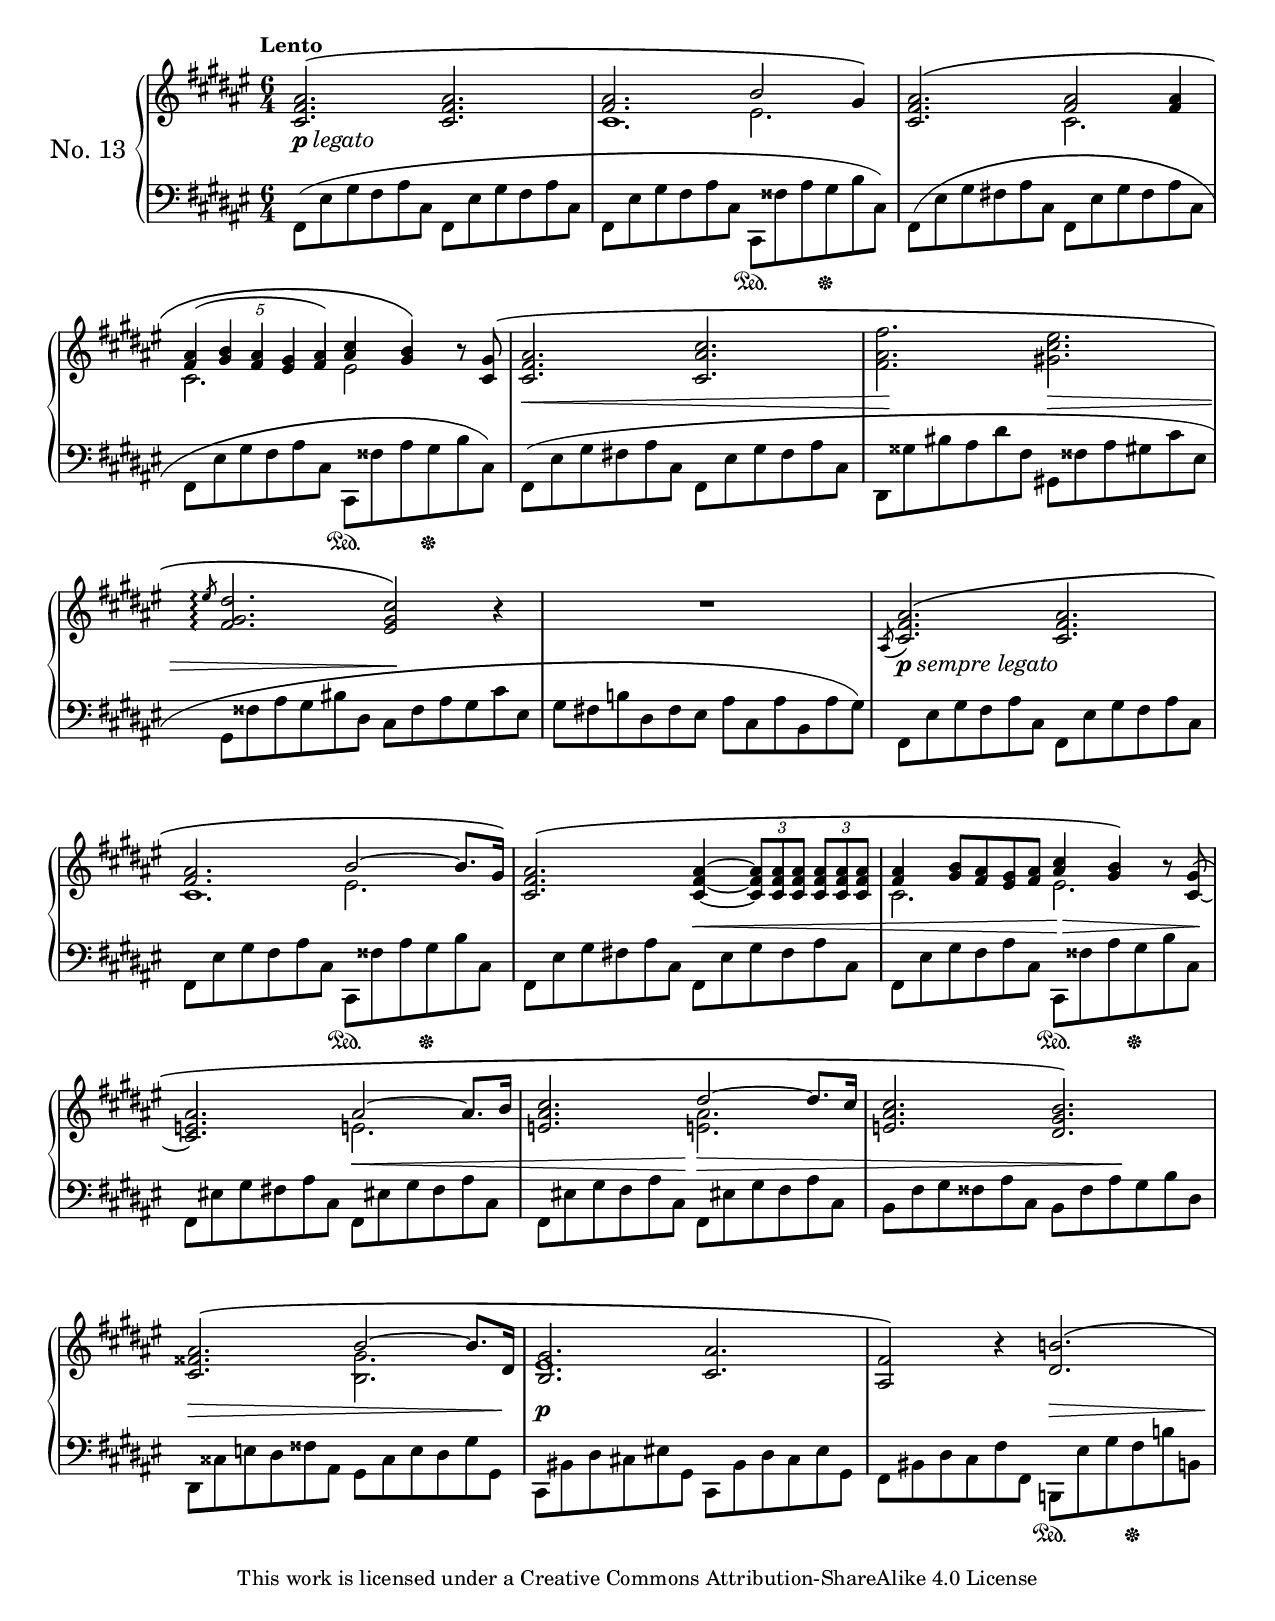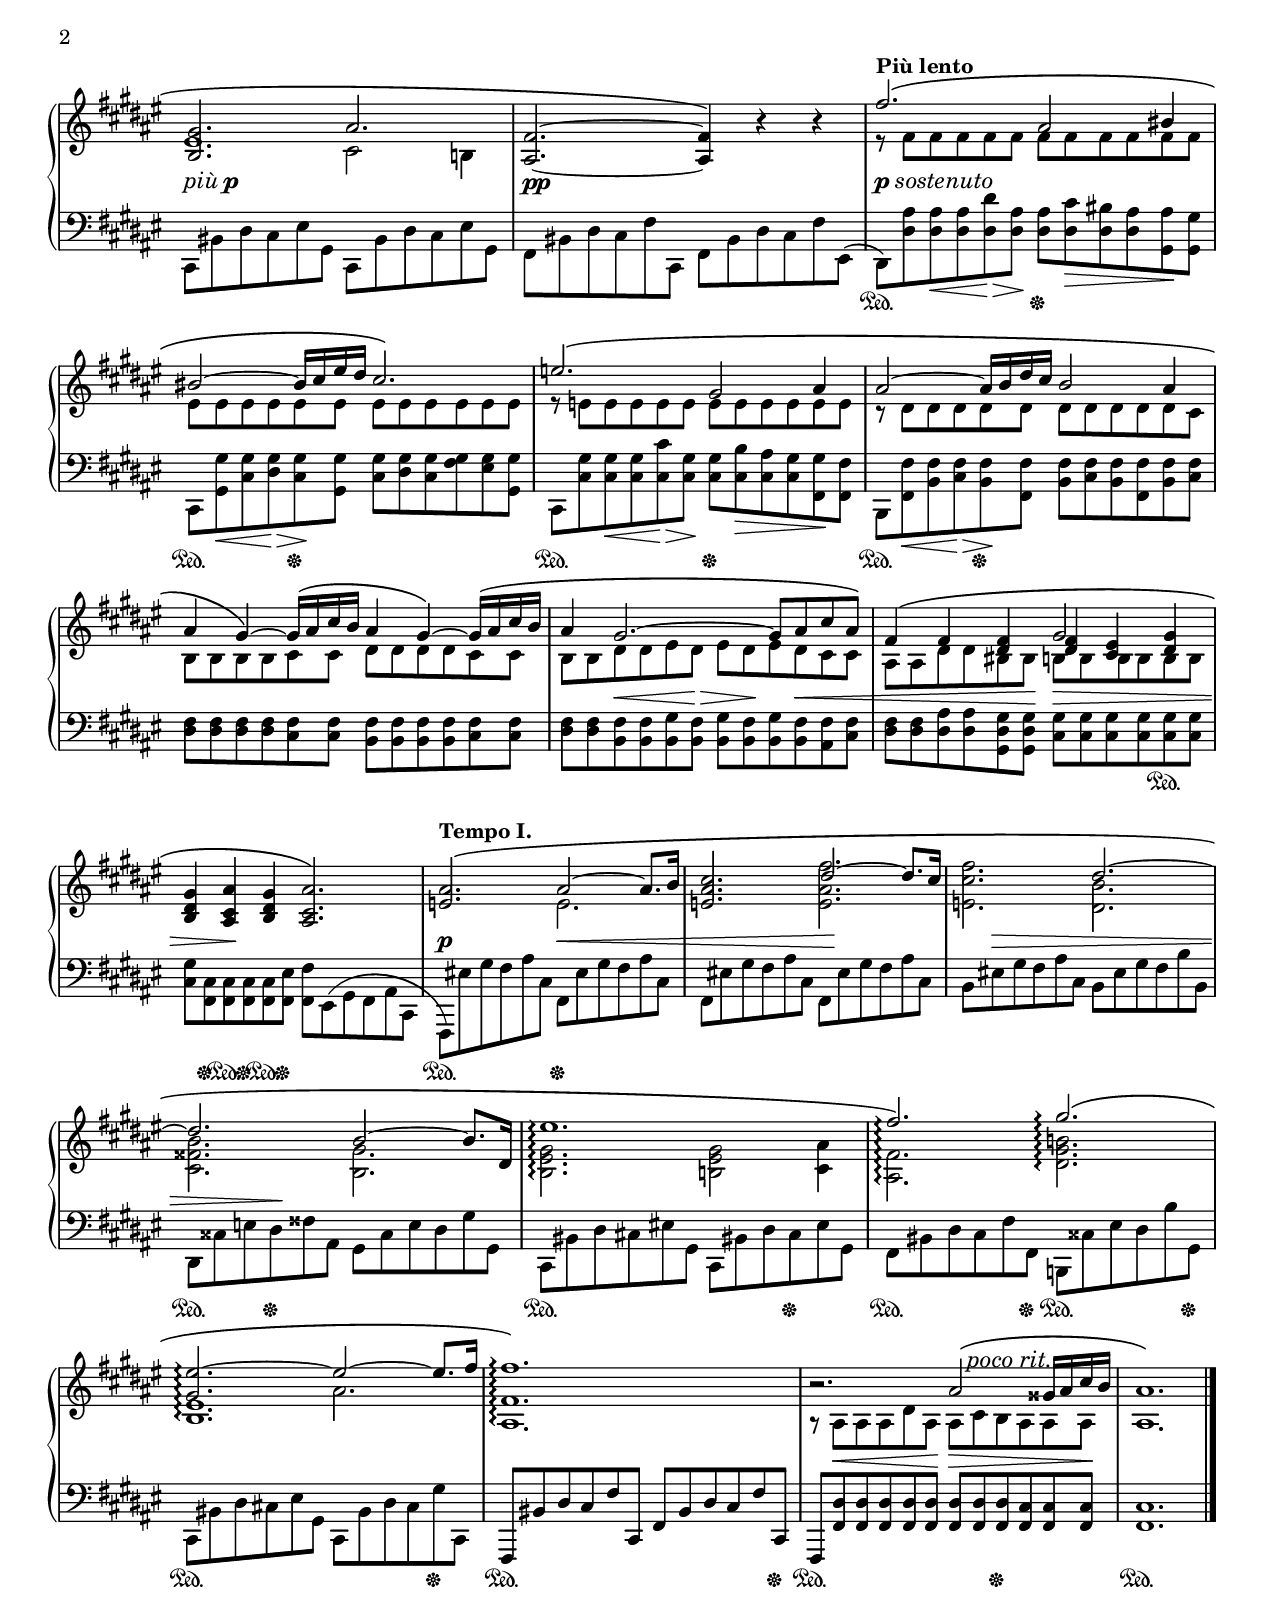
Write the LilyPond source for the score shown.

\version "2.22.2"

\include "includes/header-paper.ily"
%...+....1....+....2....+....3....+....4....+....5....+....6....+....7....+....

\version "2.22.2"
\language "english"

\include "global-variables.ily"

%%% Positions and shapes %%%

moveArpeggioA =
  \tweak positions #'(-2 . 2) 
  \tweak extra-spacing-width #'(-2 . 0)
  \etc
moveArpeggioB = \tweak positions #'(-4 . 2) \etc
moveArpeggioC = \tweak positions #'(-4.5 . 2) \etc
moveArpeggioD = \tweak positions #'(-3 . 3) \etc
moveArpeggioE = \tweak positions #'(-3.5 . 2) \etc
moveArpeggioF = \tweak positions #'(-4 . 2.5) \etc

slurShapeA = \shape #'(
                        ((0 . 0) (0 . 0) (0 . 0) (0 . 0))
                        ((0 . 0) (0 . 0) (0 . 0) (0 . 0))
                      ) \etc

movePocoRit = 
  \tweak outside-staff-priority ##f 
  \tweak staff-padding #'()
  \tweak X-offset 2
  \tweak Y-offset 2.1
  \etc

%%% Music %%%

global = {
  \time 6/4
  \key fs \major
  \accidentalStyle piano
}

rightHandUpper = \relative {
  \voiceOne
  <cs' fs as>2.\( q |
  <fs as>2. << { b2 gs4\) } \new Voice { \voiceTwo es2. } >> |
  <cs fs as>2.\( <fs as>2 q4 |
  \omit TupletBracket
  \tuplet 5/3 { <fs as>4( <gs b> <fs as> <es gs> <fs as>) } <as cs>4 <gs b>\) 
    \oneVoice r8 <cs, gs'>\( |
  <cs fs as>2. <cs as' cs> |
  <fs as fs'>2. <gs cs es> |
  \slashedGrace { es'8\moveArpeggioA \arpeggio } <fs, gs ds'>2. 
    <es gs cs>2\) r4 |
  R1. |
  
  \barNumberCheck 9
  \voiceOne
  \acciaccatura { \slurDown as,8 } \slurUp <cs fs as>2.\( q |
  <fs as>2. << { b2~ b8. gs16\) } \new Voice { \voiceTwo es2. } >> |
  \oneVoice
  <cs fs as>2.^\( q4~ \tuplet 3/2 4 { q8[ q q] q[ q q] } |
  \voiceOne
  <fs as>4 <gs b>8 <fs as> <es gs> <fs as> <as cs>4 <gs b>\) 
    b8\rest <cs,_~ gs'>\( |
  <cs e as>2. as'2~ as8. b16 |
  <e, as cs>2. ds'2~ ds8. cs16 |
  <e, as cs>2. <ds gs b>\) |
  <cs fss as>2.\( b'2~ b8. ds,16 |
  
  \barNumberCheck 17
  <b gs'>2. <cs as'> |
  <as fs'>2\) b'4\rest <ds, b'>2.\( |
  <b gs'>2. << { as'2. } \\ { cs,2 b4 } >> |
  <as_~ fs'^~>2. q4\) b'4\rest b\rest |
  \tempo 4 = 84 fs'2.\(^\piuLento as,2 bs4 |
  bs2~ bs16 cs es ds cs2.\) |
  e2.\( gs,2 as4 |
  as2~ as16 b ds cs b2 as4 |
  
  \barNumberCheck 25
  as4 gs\)~ gs16\( as cs b as4 gs4\)~ gs16\( as cs b |
  as4 gs2.~ gs8 as cs as\) |
  fs4\( fs <ds fs> << { gs2 } \\ { \voiceThree <ds fs>4 <cs es> } >> <ds gs>4 |
  <b ds gs>4 <as cs as'> <b ds gs> <as cs as'>2.\) |
  \tempo 4 = 92 <e' as>2.\(^\tempoI as2~ as8. b16 |
  <e, as cs>2. ds'2~ ds8. cs16 |
  s2. ds~ |
  ds2. b2~ b8. ds,16 |
  
  \barNumberCheck 33
  es'1. |
  fs2.\) gs\( |
  <gs, es'>2.~ es'2~ es8. fs16 |
  fs1.\) |
  \tempo 4 = 84 b,2.\rest \tempo 4 = 78 as2\(\movePocoRit ^\pocoRit 
    \tempo 4 = 72 gss16 as cs b |
  as1.\) |
  \bar "|."
}

rightHandLower = \relative {
  \voiceTwo
  s1. |
  cs'1. |
  s2. cs2. |
  cs2. es2 s4 |
  s1. * 4 |
  
  \barNumberCheck 9
  s1. |
  cs1. |
  s1. |
  cs2. es |
  s2. e |
  s2. <e as> |
  s1. |
  s2. <b gs'>2. |
  
  \barNumberCheck 17
  es1. |
  s1. |
  es1. |
  s1. |
  r8 fs fs fs fs fs  fs fs fs fs fs fs |
  es8 es es es es es  es es es es es es |
  r8 e e e e e  e e e e e e |
  r8 ds ds ds ds ds  ds ds ds ds ds cs |
  
  \barNumberCheck 25
  b8 b b b cs cs  ds ds ds ds cs cs |
  b8 b ds ds es ds  es ds es ds cs cs |
  as8 as ds ds bs bs  b b b b b b |
  s1. |
  s2. \omitAccidental e |
  s2. \omitAccidental <e as fs'> |
  <e cs' fs>2. <ds b'> |
  <cs fss b>2. <b gs'> |
  
  \barNumberCheck 33
  <b es gs>2.\moveArpeggioB \arpeggio q2 <cs as'>4 |
  <as fs'>2.\moveArpeggioC \arpeggio <ds gs b>\moveArpeggioD \arpeggio |
  <b es>1.*1/2\moveArpeggioE \arpeggio as'2. |
  <as, fs'>1.\moveArpeggioF \arpeggio |
  as8\rest as as as ds as  as cs b as as as |
  as1. |
}

rightHand = <<
  \clef treble
  \global
  \set Score.tempoHideNote = ##t 
  \tempo "Lento" 4 = 92
  \new Voice \rightHandUpper
  \new Voice \rightHandLower
>>

leftHand = \relative {
  \clef bass
  \global
  \voiceFour 
  \slurUp
  fs,8( es' gs fs as cs,  fs, es' gs fs as cs, |
  fs,8 es' gs fs as cs,  cs, fss' as gs b cs,) |
  fs,8-\slurShapeA ( es' gs fs as cs,  fs, es' gs fs as cs, |
  fs,8 es' gs fs as cs,  cs, fss' as gs b cs,) |
  fs,8( es' gs fs as cs,  fs, es' gs fs as cs, |
  ds,8 gss' bs as ds fs,  gs, fss' as gs cs es, |
  gs,8 fss' as gs bs ds,  cs fss as gs cs es, |
  gs8 fs b ds, fs es  as cs, as' b, as' gs) |
  
  \barNumberCheck 9
  fs,8 es' gs fs as cs,  fs, es' gs fs as cs, |
  fs,8 es' gs fs as cs,  cs, fss' as gs b cs, |
  fs,8 es' gs fs as cs,  fs, es' gs fs as cs, |
  fs,8 es' gs fs as cs,  cs, fss' as gs b cs, |
  fs,8 es' gs fs as cs,  fs, es' gs fs as cs, |
  fs,8 es' gs fs as cs,  fs, es' gs fs as cs, |
  b8 fs' gs fss as cs,  b fss' as gs b ds, |
  ds,8 css' e ds fss as,  gs css e ds gs gs, |
  
  \barNumberCheck 17
  cs,8 bs' ds cs es gs,  cs, bs' ds cs es gs, |
  fs8 bs ds cs fs fs,  b, es' gs fs b! b, |
  cs,8 bs' ds cs es gs,  cs, bs' ds cs es gs, |
  fs8 bs ds cs fs cs,  fs bs ds cs fs es,( |
  ds8) <ds' as'> q\< q <ds ds'>\> <ds as'>\!  q <ds cs'>\> <ds bs'> <ds as'> 
    <gs, as'>\! < gs gs'> |
  cs,8 <gs' gs'>\< <cs gs'> <ds gs>\> <cs gs'>\! <gs gs'>  <cs gs'> <ds gs>
    <cs gs'> <fs gs> <es gs> <gs, gs'> |
  cs,8 <cs' gs'> q\< q <cs cs'>\> <cs gs'>\!  q <cs b'>\> <cs as'> <cs gs'>
    <fs, gs'>\! <fs fs'> |
  b, <fs' fs'>\< <b fs'> <cs fs>\> <b fs'>\! <fs fs'>  <b fs'> <cs fs> <b fs'>
    <fs fs'> <b fs'> <cs fs> |
    
  \barNumberCheck 25
  <ds fs>8 q q q <cs fs> q  <b fs'> q q q <cs fs> q |
  <ds fs>8 q <b fs'> q <b gs'> <b fs'>  <b gs'> <b fs'> <b gs'> <b fs'>
    <as fs'> <cs fs> |
  <ds fs>8 q <ds as'> q <gs, ds' gs> q  <cs gs'> q q q q q |
  <cs gs'>8 <fs, cs'> q q q <fs es'>  <fs fs'> es( gs fs as cs, |
  fs,8) es'' gs fs as cs,  fs, \omitAccidental es' gs fs as cs, |
  fs,8 es' gs fs as cs,  fs, \omitAccidental es' gs fs as cs, |
  b8 es gs fs as cs,  b es gs fs b b, |
  ds,8 css' e ds fss as,  gs css e ds gs gs, |
  
  \barNumberCheck 33
  cs,8 bs' ds cs es gs,  cs, bs' ds cs es gs, |
  fs8 bs ds cs fs fs,  b, css' es ds b' gs, |
  cs,8 bs' ds cs es gs,  cs, bs' ds cs gs' cs,, |
  \oneVoice
  fs,8 bs' ds cs fs cs,  fs bs ds cs fs cs, |
  fs,8 <fs' ds'> q q q q  q q q <fs cs'> q q |
  <fs cs'>1. |
}

dynamics = {
  \override TextScript.Y-offset = -0.5
  s1.^\pLegato |
  s1. * 3 |
  \override Hairpin.to-barline = ##f
  s1.\< |
  s2.\! s\> |
  s2. s\! |
  s1. |
  
  \barNumberCheck 9
  s1.^\pSempreLegato |
  s1. |
  s2. s\< |
  s2. s2\> s8 s\! |
  s2. s\< |
  s2 s8 s\! s2.\> |
  s2. s4 s2\! |
  s2.\> s2 s8 s\! |
  
  \barNumberCheck 17
  s1.\p |
  \override Hairpin.to-barline = ##t
  s2. s\> |
  s1.\!^\piuP |
  s1.\tweak X-offset 0 \pp |
  s1.^\pSostenuto |
  s1. * 3 |
  
  \barNumberCheck 25
  s1. |
  s4 s4.\< s8\> s8 s\! s8 s4.\< |
  s2 s8 s\! s2.\> |
  s4 s2\! s2. |
  s2.\p s2.\< |
  s2. s\! |
  s8 s\> s2 s2. |
  s4. s\! s2. |
  
  \barNumberCheck 33
  s1. * 4 |
  s8 s\< s4. s8\! s2\> s8 s\! |
  s1. |
}

pedal = {
  s1. |
  s2. s4.\sustainOn s\sustainOff |
  s1. |
  s2. s4.\sustainOn s\sustainOff |
  s1. * 4 |
  
  \barNumberCheck 9
  s1. |
  s2. s4.\sustainOn s\sustainOff |
  s1. |
  s2. s4.\sustainOn s\sustainOff |
  s1. * 4 |
  
  \barNumberCheck 17
  s1. | 
  s2. s4.\sustainOn s\sustainOff |
  s1. * 2 |
  s2.\sustainOn s\sustainOff |
  s2\sustainOn s4\sustainOff s2. |
  s2.\sustainOn s\sustainOff |
  s2\sustainOn s4\sustainOff s2. |
  
  \barNumberCheck 25
  s1. * 2 |
  s2. s2 s4\sustainOn |
  s8 s\sustainOff s\sustainOn s\sustainOff s\sustainOn s\sustainOff s2. |
  s2.\sustainOn s\sustainOff |
  s1. * 2 |
  s4.\sustainOn s\sustainOff s2. |
  
  \barNumberCheck 33
  s2.\sustainOn s4. s4.\sustainOff |
  s2\sustainOn s8 s\sustainOff s2\sustainOn s8 s\sustainOff |
  s2.\sustainOn s2 s4\sustainOff |
  s2.\sustainOn s2 s8 s\sustainOff |
  s2.\sustainOn s4 s2\sustainOff |
  s1.\sustainOn |
}

preludeThirteenMusic = \score { 
  \keepWithTag #'layout
  \new PianoStaff \with { 
    instrumentName = \markup \huge "No. 13"
  } <<
    \new Staff = "upper" \rightHand
    \new Dynamics \dynamics
    \new Staff = "lower" \leftHand
    \new Dynamics \pedal
  >>
  \layout {}
}

preludeThirteenMidi = \book {
  \bookOutputName "prelude-op28-no13"
  \score { 
    \keepWithTag #'midi
    <<
      \new Staff = "upper" << \rightHand \dynamics >> % \pedal
      \new Staff = "lower" << \leftHand \dynamics >> % \pedal
    >>
    \midi {}
  }
}


\paper {
  page-count = 2
  % ragged-last-bottom = ##t
  % page-breaking = #ly:minimal-breaking
  system-system-spacing =
    #'((basic-distance . 12) 
       (minimum-distance . 8)
       (padding . 1)
       (stretchability . 60))
}

\preludeThirteenMusic
\preludeThirteenMidi
